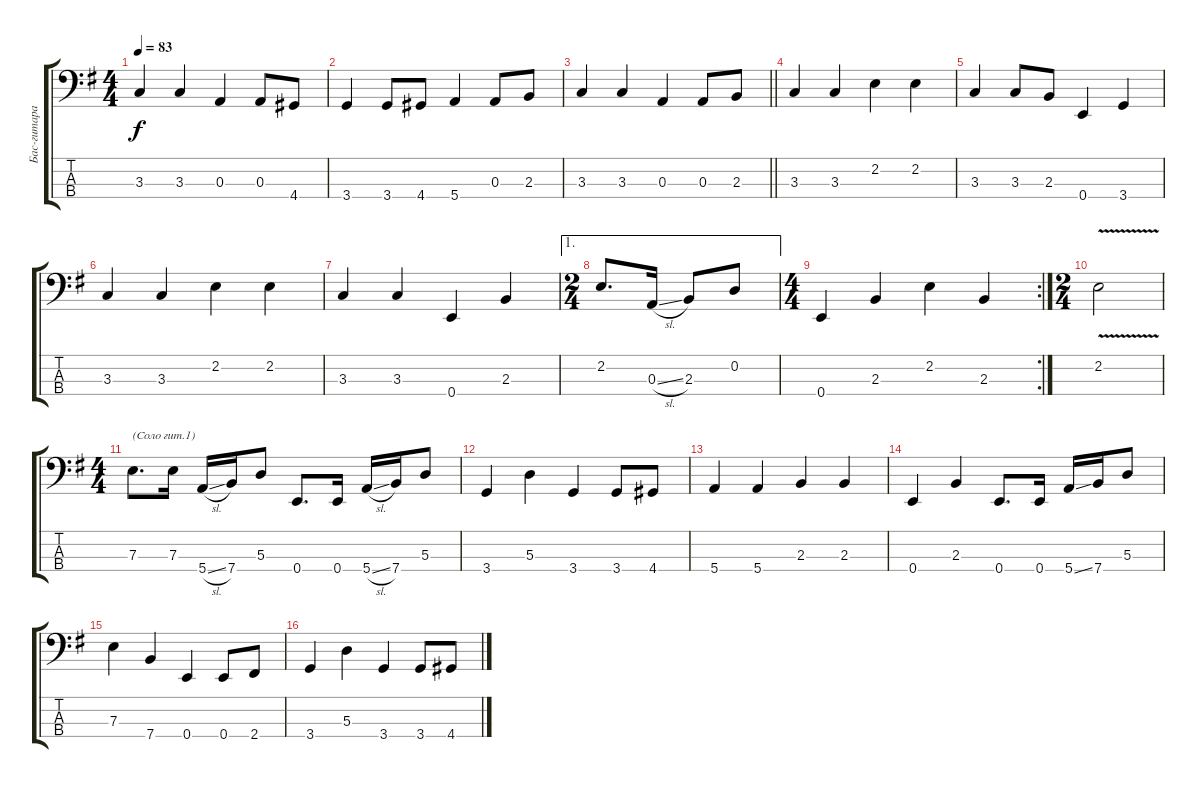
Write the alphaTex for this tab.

\track ("Бас-гитара" "Бас-гитара") {instrument electricbasspick}
\staff {score tabs}
\tuning (G2 D2 A1 E1) {hide}
\ts (4 4)
\tempo 83
\clef f4
\ks g
3.3.4{dy f} 3.3.4 0.3.4 0.3.8 4.4.8 |
3.4.4 3.4.8 4.4.8 5.4.4 0.3.8 2.3.8 |
\barLineRight lightlight
3.3.4 3.3.4 0.3.4 0.3.8 2.3.8 |
3.3.4 3.3.4 2.2.4 2.2.4 |
3.3.4 3.3.8 2.3.8 0.4.4 3.4.4 |
3.3.4 3.3.4 2.2.4 2.2.4 |
3.3.4 3.3.4 0.4.4 2.3.4 |
\ae 1
\ts (2 4)
2.2.8{d} 0.3{sl}.16 2.3.8 0.2.8 |
\rc 2
\ts (4 4)
0.4.4 2.3.4 2.2.4 2.3.4 |
\ts (2 4)
2.2{v}.2 |
\ts (4 4)
7.3.8{d txt "(Соло гит.1)"} 7.3.16 5.4{sl}.16 7.4.16 5.3.8 0.4.8{d} 0.4.16 5.4{sl}.16 7.4.16 5.3.8 |
3.4.4 5.3.4 3.4.4 3.4.8 4.4.8 |
5.4.4 5.4.4 2.3.4 2.3.4 |
0.4.4 2.3.4 0.4.8{d} 0.4.16 5.4{ss}.16 7.4.16 5.3.8 |
7.3.4 7.4.4 0.4.4 0.4.8 2.4.8 |
3.4.4 5.3.4 3.4.4 3.4.8 4.4.8
